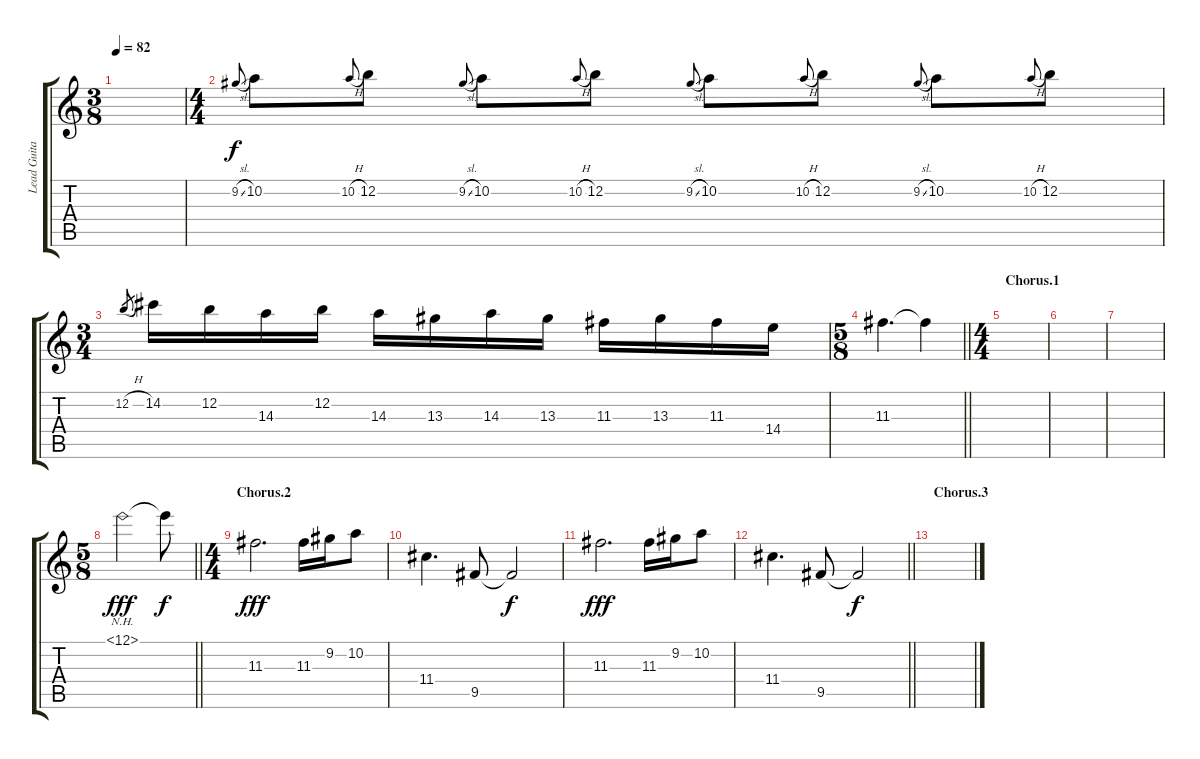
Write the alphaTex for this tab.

\track ("Lead Guitar #2" "Lead Guita") {instrument electricguitarjazz}
\staff {score tabs}
\tuning (E4 B3 G3 D3 A2 E2) {hide}
\ts (3 8)
\tempo 82
\clef g2
\ks c
|
\ts (4 4)
9.2{sl}.8{gr onbeat} 10.2.8{volume 7 balance 15 instrument electricguitarjazz} 10.2{h}.8{gr onbeat} 12.2.8 9.2{sl}.8{gr onbeat} 10.2.8 10.2{h}.8{gr onbeat} 12.2.8 9.2{sl}.8{gr onbeat} 10.2.8 10.2{h}.8{gr onbeat} 12.2.8 9.2{sl}.8{gr onbeat} 10.2.8 10.2{h}.8{gr onbeat} 12.2.8 |
\ts (3 4)
12.2{h}.8{gr} 14.2.16 12.2.16 14.3.16 12.2.16 14.3.16 13.3.16 14.3.16 13.3.16 11.3.16 13.3.16 11.3.16 14.4.16 |
\ts (5 8)
\barLineRight lightlight
11.3.4{d} 11.3{t}.4{dy f} |
\ts (4 4)
\section ("" "Chorus.1")
|
|
|
\ts (5 8)
\barLineRight lightlight
12.1{nh}.2{dy fff volume 8 balance 8} 12.1{t}.8{dy f} |
\ts (4 4)
\section ("" "Chorus.2")
11.3.2{d dy fff} 11.3.16 9.2.16 10.2.8 |
11.4.4{d} 9.5.8 9.5{t}.2{dy f} |
11.3.2{d dy fff} 11.3.16 9.2.16 10.2.8 |
\barLineRight lightlight
11.4.4{d} 9.5.8 9.5{t}.2{dy f} |
\section ("" "Chorus.3")
